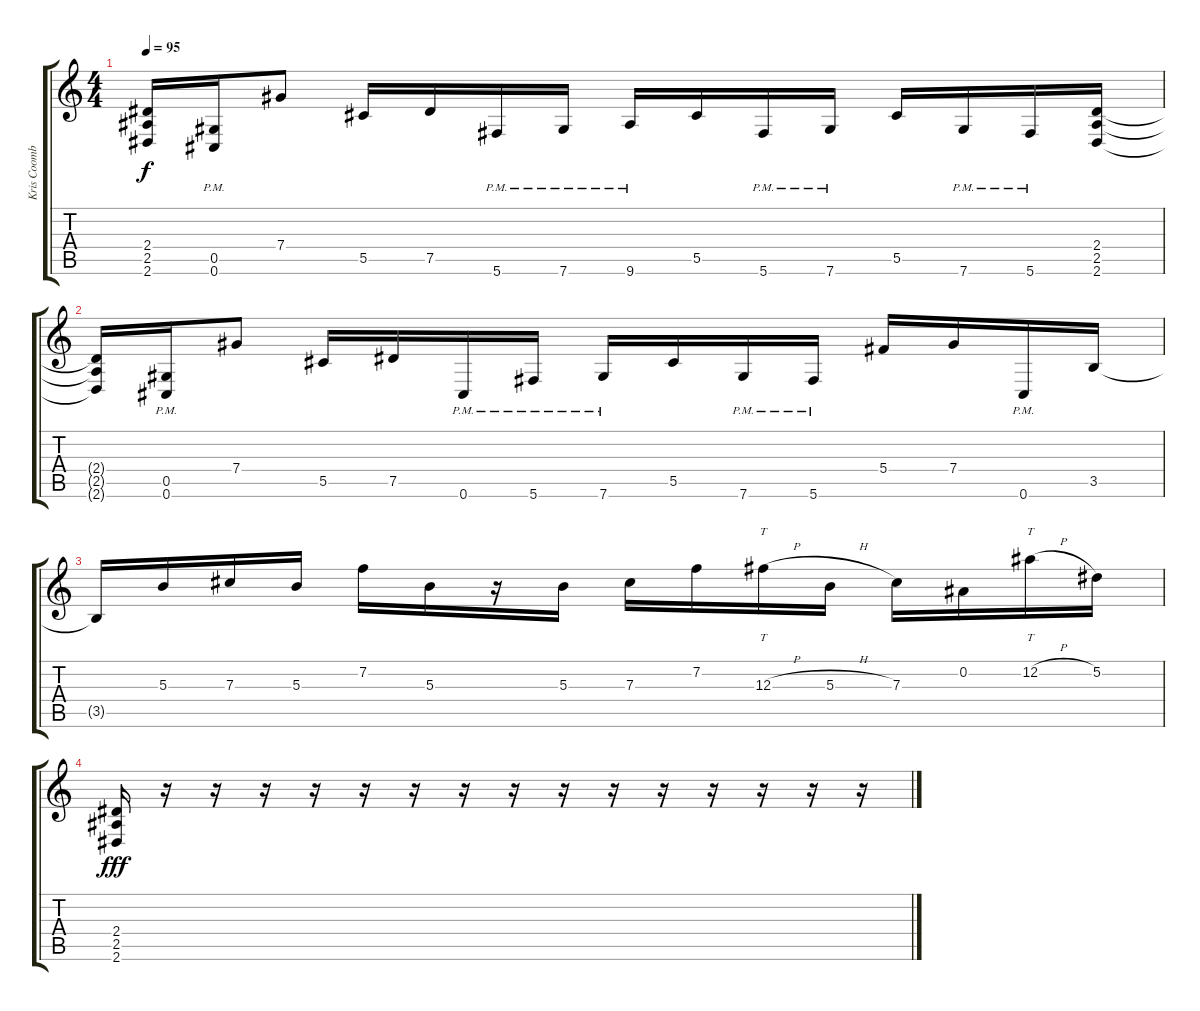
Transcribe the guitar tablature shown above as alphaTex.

\track ("Kris Coombs" "Kris Coomb") {instrument distortionguitar}
\staff {score tabs}
\tuning (Eb4 Bb3 Gb3 Db3 Ab2 Db2) {hide}
\ts (4 4)
\tempo 95
\clef g2
\ks c
(2.4{t} 2.5{t} 2.6{t}).16{dy f} (0.5{pm} 0.6{pm}).16 7.4.8 5.5.16 7.5.16 5.6{pm}.16 7.6{pm}.16 9.6{pm}.16 5.5.16 5.6{pm}.16 7.6{pm}.16 5.5.16 7.6{pm}.16 5.6{pm}.16 (2.4 2.5 2.6).16 |
(2.4{t} 2.5{t} 2.6{t}).16 (0.5{pm} 0.6{pm}).16 7.4.8 5.5.16 7.5.16 0.6{pm}.16 5.6{pm}.16 7.6{pm}.16 5.5.16 7.6{pm}.16 5.6{pm}.16 5.4.16 7.4.16 0.6{pm}.16 3.5.16 |
3.5{t}.16 5.3.16 7.3.16 5.3.16 7.2.16 5.3.16 r.16 5.3.16 7.3.16 7.2.16 12.3{h}.16{tt} 5.3{h}.16 7.3.16 0.2.16 12.2{h}.16{tt} 5.2.16 |
(2.4 2.5 2.6).16{dy fff} r.16 r.16 r.16 r.16 r.16 r.16 r.16 r.16 r.16 r.16 r.16 r.16 r.16 r.16 r.16
